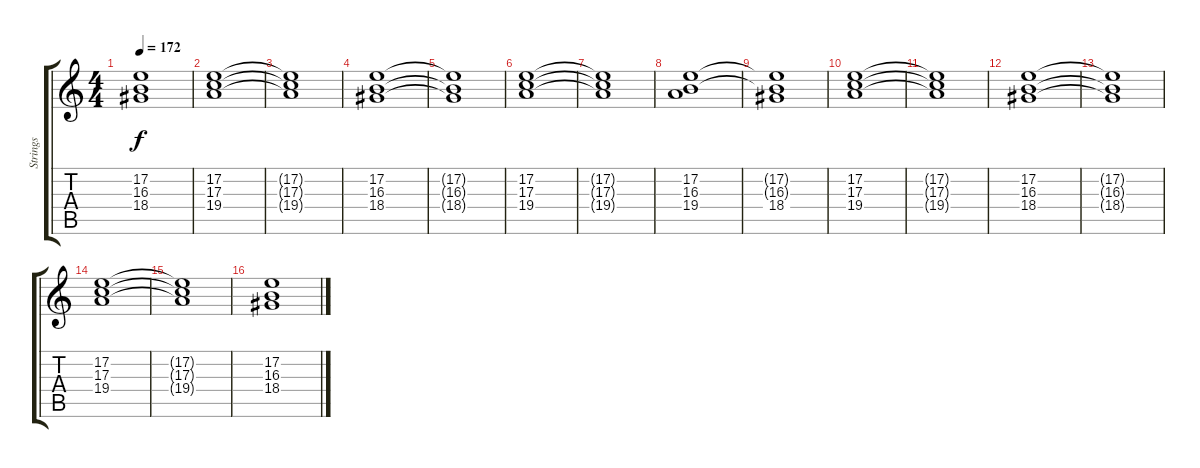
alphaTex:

\track ("Strings" "Strings") {instrument stringensemble2}
\staff {score tabs}
\tuning (E4 B3 G3 D3 A2 E2) {hide}
\ts (4 4)
\tempo 172
\clef g2
\ks c
(17.2{t} 16.3{t} 18.4).1{dy f} |
(17.2 17.3 19.4).1 |
(17.2{t} 17.3{t} 19.4{t}).1 |
(17.2 16.3 18.4).1 |
(17.2{t} 16.3{t} 18.4{t}).1 |
(17.2 17.3 19.4).1 |
(17.2{t} 17.3{t} 19.4{t}).1 |
(17.2 16.3 19.4).1 |
(17.2{t} 16.3{t} 18.4).1 |
(17.2 17.3 19.4).1 |
(17.2{t} 17.3{t} 19.4{t}).1 |
(17.2 16.3 18.4).1 |
(17.2{t} 16.3{t} 18.4{t}).1 |
(17.2 17.3 19.4).1 |
(17.2{t} 17.3{t} 19.4{t}).1 |
(17.2 16.3 18.4).1
